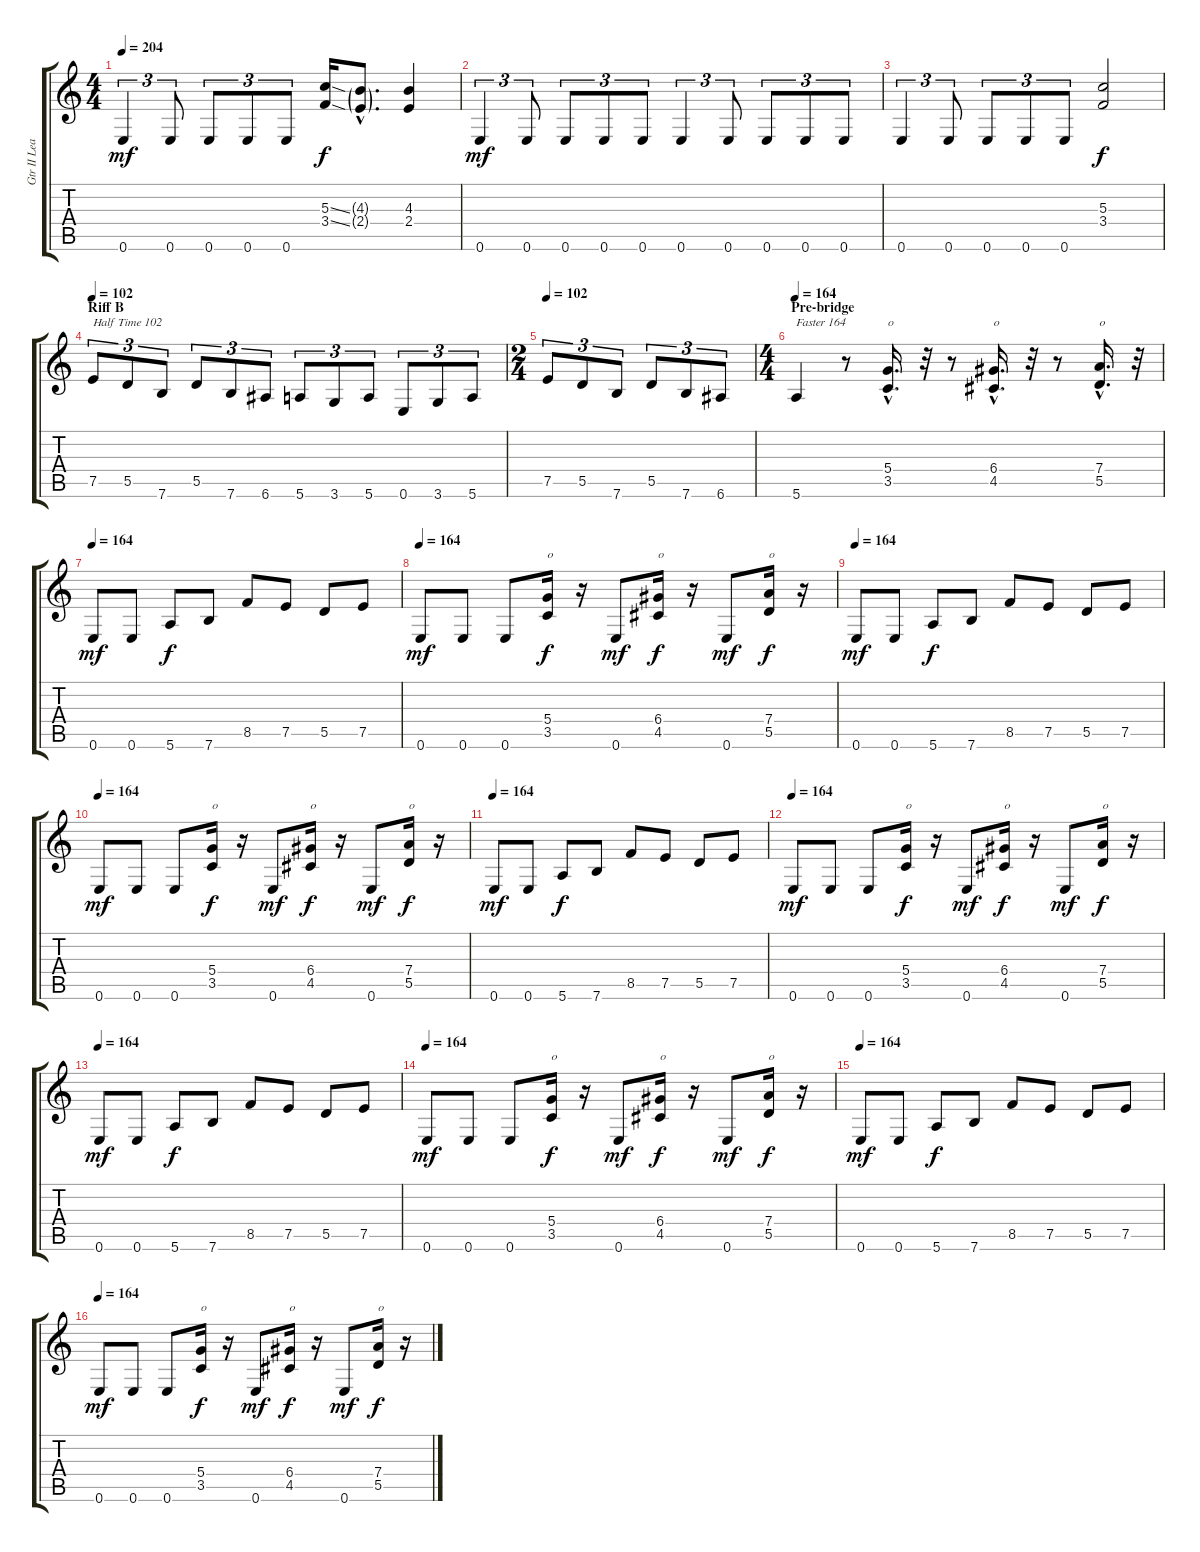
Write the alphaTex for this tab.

\track ("Gtr II Lead" "Gtr II Lea") {instrument overdrivenguitar}
\staff {score tabs}
\tuning (E4 B3 G3 D3 A2 E2) {hide}
\ts (4 4)
\tempo 204
\clef g2
\ks c
0.6.4{tu (3 2) dy mf} 0.6.8{tu (3 2)} 0.6.8{tu (3 2)} 0.6.8{tu (3 2)} 0.6.8{tu (3 2)} (5.3{ss} 3.4{ss}).16{dy f} (4.3{g hac} 2.4{g hac}).8{d} (4.3 2.4).4 |
0.6.4{tu (3 2) dy mf} 0.6.8{tu (3 2)} 0.6.8{tu (3 2)} 0.6.8{tu (3 2)} 0.6.8{tu (3 2)} 0.6.4{tu (3 2)} 0.6.8{tu (3 2)} 0.6.8{tu (3 2)} 0.6.8{tu (3 2)} 0.6.8{tu (3 2)} |
0.6.4{tu (3 2)} 0.6.8{tu (3 2)} 0.6.8{tu (3 2)} 0.6.8{tu (3 2)} 0.6.8{tu (3 2)} (5.3 3.4).2{dy f} |
\section ("" "Riff B")
\tempo 102
7.5.8{tu (3 2) txt "Half Time 102"} 5.5.8{tu (3 2)} 7.6.8{tu (3 2)} 5.5.8{tu (3 2)} 7.6.8{tu (3 2)} 6.6.8{tu (3 2)} 5.6.8{tu (3 2)} 3.6.8{tu (3 2)} 5.6.8{tu (3 2)} 0.6.8{tu (3 2)} 3.6.8{tu (3 2)} 5.6.8{tu (3 2)} |
\ts (2 4)
\tempo 102
7.5.8{tu (3 2)} 5.5.8{tu (3 2)} 7.6.8{tu (3 2)} 5.5.8{tu (3 2)} 7.6.8{tu (3 2)} 6.6.8{tu (3 2)} |
\ts (4 4)
\section ("" "Pre-bridge")
\tempo 164
5.6.4{txt "Faster 164"} r.8 (5.4{hac} 3.5{hac}).16{d txt "o"} r.32 r.8 (6.4{hac} 4.5{hac}).16{d txt "o"} r.32 r.8 (7.4{hac} 5.5{hac}).16{d txt "o"} r.32 |
\tempo 164
0.6.8{dy mf} 0.6.8 5.6.8{dy f} 7.6.8 8.5.8 7.5.8 5.5.8 7.5.8 |
\tempo 164
0.6.8{dy mf} 0.6.8 0.6.8 (5.4 3.5).16{txt "o" dy f} r.16 0.6.8{dy mf} (6.4 4.5).16{txt "o" dy f} r.16 0.6.8{dy mf} (7.4 5.5).16{txt "o" dy f} r.16 |
\tempo 164
0.6.8{dy mf} 0.6.8 5.6.8{dy f} 7.6.8 8.5.8 7.5.8 5.5.8 7.5.8 |
\tempo 164
0.6.8{dy mf} 0.6.8 0.6.8 (5.4 3.5).16{txt "o" dy f} r.16 0.6.8{dy mf} (6.4 4.5).16{txt "o" dy f} r.16 0.6.8{dy mf} (7.4 5.5).16{txt "o" dy f} r.16 |
\tempo 164
0.6.8{dy mf} 0.6.8 5.6.8{dy f} 7.6.8 8.5.8 7.5.8 5.5.8 7.5.8 |
\tempo 164
0.6.8{dy mf} 0.6.8 0.6.8 (5.4 3.5).16{txt "o" dy f} r.16 0.6.8{dy mf} (6.4 4.5).16{txt "o" dy f} r.16 0.6.8{dy mf} (7.4 5.5).16{txt "o" dy f} r.16 |
\tempo 164
0.6.8{dy mf} 0.6.8 5.6.8{dy f} 7.6.8 8.5.8 7.5.8 5.5.8 7.5.8 |
\tempo 164
0.6.8{dy mf} 0.6.8 0.6.8 (5.4 3.5).16{txt "o" dy f} r.16 0.6.8{dy mf} (6.4 4.5).16{txt "o" dy f} r.16 0.6.8{dy mf} (7.4 5.5).16{txt "o" dy f} r.16 |
\tempo 164
0.6.8{dy mf} 0.6.8 5.6.8{dy f} 7.6.8 8.5.8 7.5.8 5.5.8 7.5.8 |
\tempo 164
0.6.8{dy mf} 0.6.8 0.6.8 (5.4 3.5).16{txt "o" dy f} r.16 0.6.8{dy mf} (6.4 4.5).16{txt "o" dy f} r.16 0.6.8{dy mf} (7.4 5.5).16{txt "o" dy f} r.16
